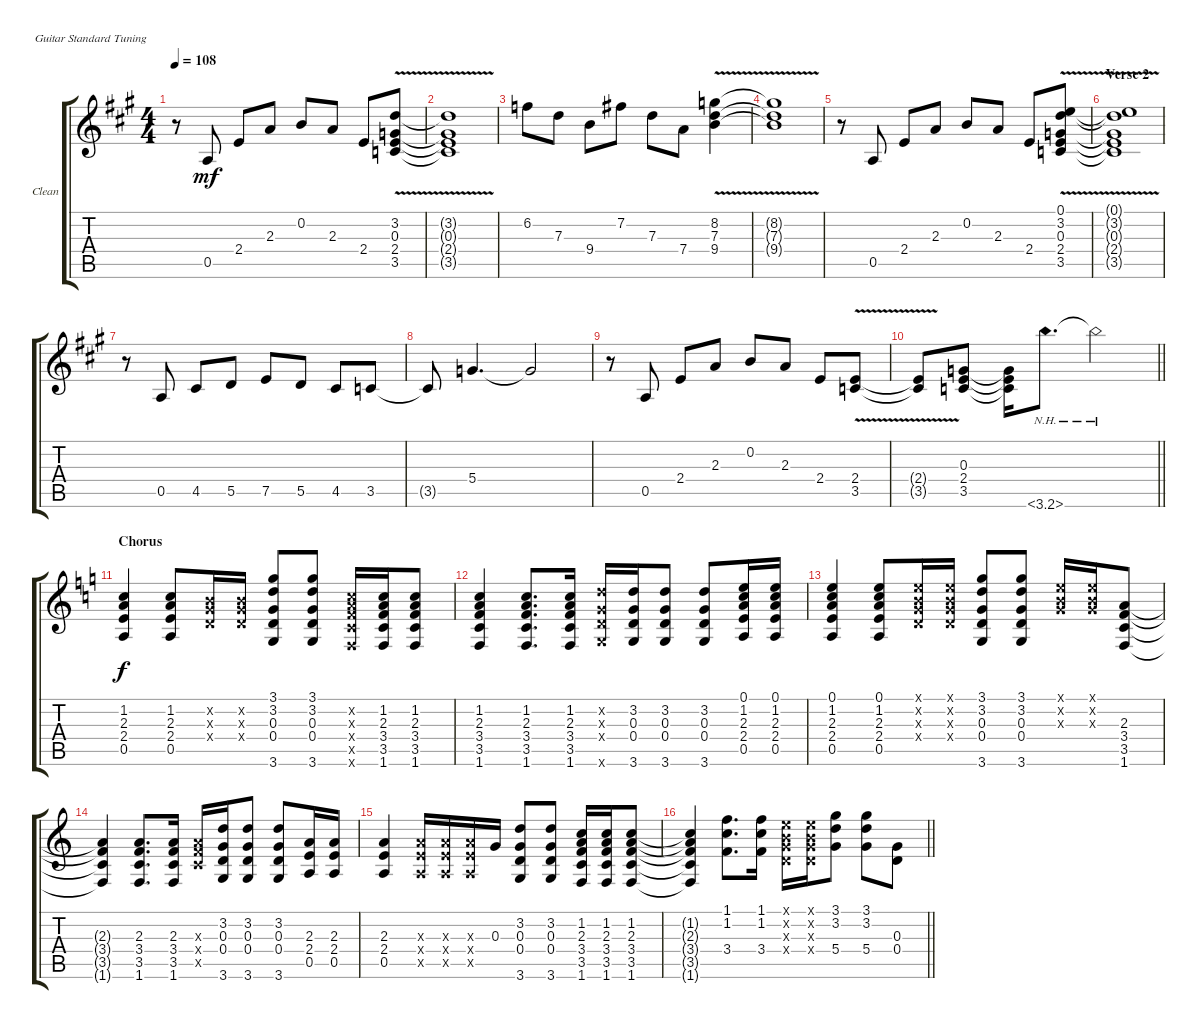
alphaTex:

\defaultSystemsLayout 4
\bracketExtendMode groupsimilarinstruments
\firstSystemTrackNameOrientation horizontal
\otherSystemsTrackNameOrientation horizontal
\track ("Clean (GTR2)" "Clean") {instrument distortionguitar}
\staff {score tabs}
\tuning (E4 B3 G3 D3 A2 E2)
\ts (4 4)
\tempo 108
\clef g2
\ks a
r.8{dy mf} 0.5.8 2.4.8 2.3.8 0.2.8 2.3.8 2.4.8 (3.2{v} 0.3{v} 2.4{v} 3.5{v}).8 |
(3.2{t} 0.3{t} 2.4{t} 3.5{t}).1 |
6.2.8 7.3.8 9.4.8 7.2.8 7.3.8 7.4.8 (8.2{v} 7.3{v} 9.4{v}).4 |
(8.2{v t} 7.3{v t} 9.4{v t}).1 |
r.8 0.5.8 2.4.8 2.3.8 0.2.8 2.3.8 2.4.8 (3.5{v} 2.4{v} 0.3{v} 3.2{v} 0.1{v}).8 |
\section ("" "Verse 2")
(0.1{v t} 3.2{v t} 0.3{v t} 2.4{v t} 3.5{v t}).1 |
r.8 0.5.8 4.5.8 5.5.8 7.5.8 5.5.8 4.5.8 3.5.8 |
3.5{t}.8 5.4.4{d} 5.4{t}.2 |
r.8 0.5.8 2.4.8 2.3.8 0.2.8 2.3.8 2.4.8 (2.4{v} 3.5{v}).8 |
\barLineRight lightlight
(2.4{v t} 3.5{v t}).8 (0.3 2.4 3.5).8 (3.5{t} 2.4{t} 0.3{t}).16 3.6{nh}.8{d} 3.6{nh t}.2 |
\section ("" "Chorus")
\ks c
(1.2 2.3 2.4 0.5).4{dy f} (1.2 2.3 2.4 0.5).8 (0.4{x} 0.3{x} 0.2{x}).16 (0.2{x} 0.3{x} 0.4{x}).16 (3.1 3.2 0.3 0.4 3.6).8 (3.1 3.2 0.3 0.4 3.6).8 (1.6{x} 3.5{x} 3.4{x} 2.3{x} 1.2{x}).16 (1.2 2.3 3.4 3.5 1.6).16 (1.6 3.5 3.4 2.3 1.2).8 |
(1.2 2.3 3.4 3.5 1.6).4 (1.2 2.3 3.4 3.5 1.6).8{d} (1.2 2.3 3.4 3.5 1.6).16 (3.2{x} 0.3{x} 0.4{x} 3.6{x}).16 (3.6 0.4 0.3 3.2).16 (3.6 0.4 0.3 3.2).8 (3.6 0.4 0.3 3.2).8 (0.1 1.2 2.3 2.4 0.5).16 (0.1 1.2 2.3 2.4 0.5).16 |
(0.1 1.2 2.3 2.4 0.5).4 (0.1 1.2 2.3 2.4 0.5).8 (0.1{x} 0.2{x} 0.3{x} 0.4{x}).16 (0.4{x} 0.3{x} 0.2{x} 0.1{x}).16 (3.1 3.2 0.3 0.4 3.6).8 (3.6 0.4 0.3 3.2 3.1).8 (0.1{x} 0.2{x} 0.3{x}).16 (0.3{x} 0.2{x} 0.1{x}).16 (2.3 3.4 3.5 1.6).8 |
(1.6{t} 3.5{t} 3.4{t} 2.3{t}).4 (2.3 3.4 3.5 1.6).8{d} (1.6 3.5 3.4 2.3).16 (2.3{x} 3.4{x} 3.5{x}).16 (3.2 0.3 0.4 3.6).16 (3.2 0.3 0.4 3.6).8 (3.2 0.3 0.4 3.6).8 (0.5 2.4 2.3).16 (2.3 2.4 0.5).16 |
(0.5 2.4 2.3).4 (2.3{x} 2.4{x} 0.5{x}).16 (2.3{x} 2.4{x} 0.5{x}).16 (2.3{x} 2.4{x} 0.5{x}).16 0.3.16 (3.2 0.3 0.4 3.6).8 (3.6 0.4 0.3 3.2).8 (1.2 2.3 3.4 3.5 1.6).16 (1.6 3.5 3.4 2.3 1.2).16 (1.2 2.3 3.4 3.5 1.6).8 |
\barLineRight lightlight
(1.6{t} 3.5{t} 3.4{t} 2.3{t} 1.2{t}).4 (3.4 1.2 1.1).8{d} (1.1 1.2 3.4).16 (0.4{x} 0.3{x} 0.2{x} 0.1{x}).16 (0.1{x} 0.2{x} 0.3{x} 0.4{x}).16 (5.4 3.2 3.1).8 (3.1 3.2 5.4).8 (0.4 0.3).8
